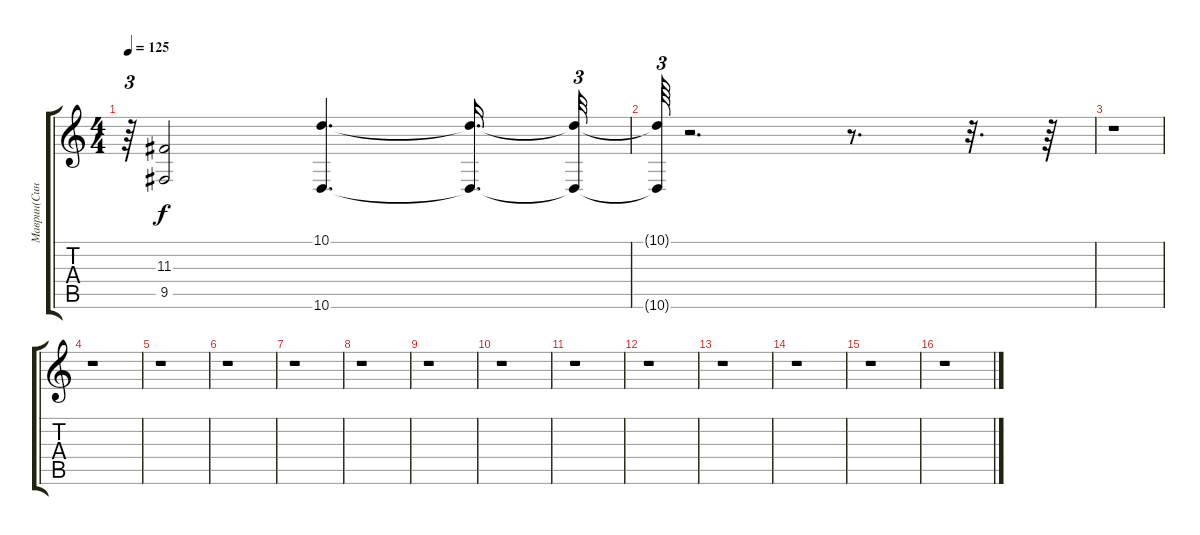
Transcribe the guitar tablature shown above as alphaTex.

\track ("Маврин(Синтезатор-4)" "Маврин(Син") {instrument harpsichord}
\staff {score tabs}
\tuning (E4 B3 G3 D3 A2 E2) {hide}
\ts (4 4)
\tempo 125
\clef g2
\ks c
r.64{tu (3 2) dy f} (11.3 9.5).2 (10.1 10.6).4{d} (10.1{t} 10.6{t}).16{d} (10.1{t} 10.6{t}).32{tu (3 2)} |
(10.1{t} 10.6{t}).64{tu (3 2)} r.2{d} r.8{d} r.32{d} r.64 |
r.1 |
r.1 |
r.1 |
r.1 |
r.1 |
r.1 |
r.1 |
r.1 |
r.1 |
r.1 |
r.1 |
r.1 |
r.1 |
r.1
